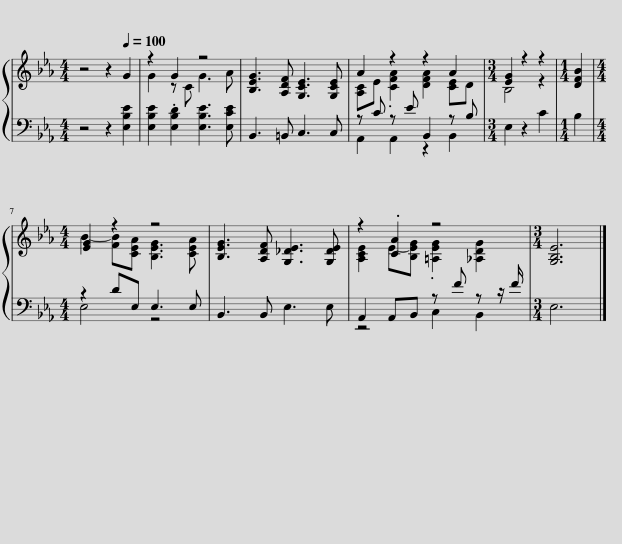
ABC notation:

X:1
%%score { ( 1 3 ) | ( 2 4 ) }
L:1/8
M:4/4
I:linebreak $
K:Eb
V:1 treble
V:3 treble
V:2 bass
V:4 bass
V:1
 z4 z2[Q:1/4=100] G2 | z2 G2 z4 | [B,EG]3 [A,DF] [G,CE]3 [G,CE] | A2 z2 z2 A2 |[M:3/4] [EG]2 z2 z2 | %5
[M:1/4] [DFB]2 |$[M:4/4] [EG]2 z2 z4 | [B,EG]3 [A,DF] [G,_DE]3 [G,DE] | z2 .[CA]2 z4 |[M:3/4] [G,B,E]6 |] %10
V:2
 z4 z2 [E,B,E]2 | [E,B,E]2 .[E,B,D]2 [E,B,E]3 [E,CE] | B,,3 =B,, C,3 C, | z C z E B,,2 z B, |[M:3/4] E,2 z2 C2 | %5
[M:1/4] B,2 |$[M:4/4] z2 DE, E,3 E, | B,,3 B,, E,3 E, | A,,2 A,,B,, z F z z/ F/ |[M:3/4] E,6 |] %10
V:3
 x8 | G2 z C G3 A | x8 | [A,C]E .[CFA]2 [DFA]2 [CE]D |[M:3/4] B,4 z2 | %5
[M:1/4] x2 |$[M:4/4] B2- [FB][CEA] [B,EG]3 [CEA] | x8 | [A,CE]2 E-[B,EG] .[=A,EG]2 [_A,DG]2 |[M:3/4] x6 |] %10
V:4
 x8 | x8 | x8 | A,,2 A,,2 z2 B,,2 |[M:3/4] x6 | %5
[M:1/4] x2 |$[M:4/4] E,4 z4 | x8 | z4 C,2 B,,2 |[M:3/4] x6 |] %10
